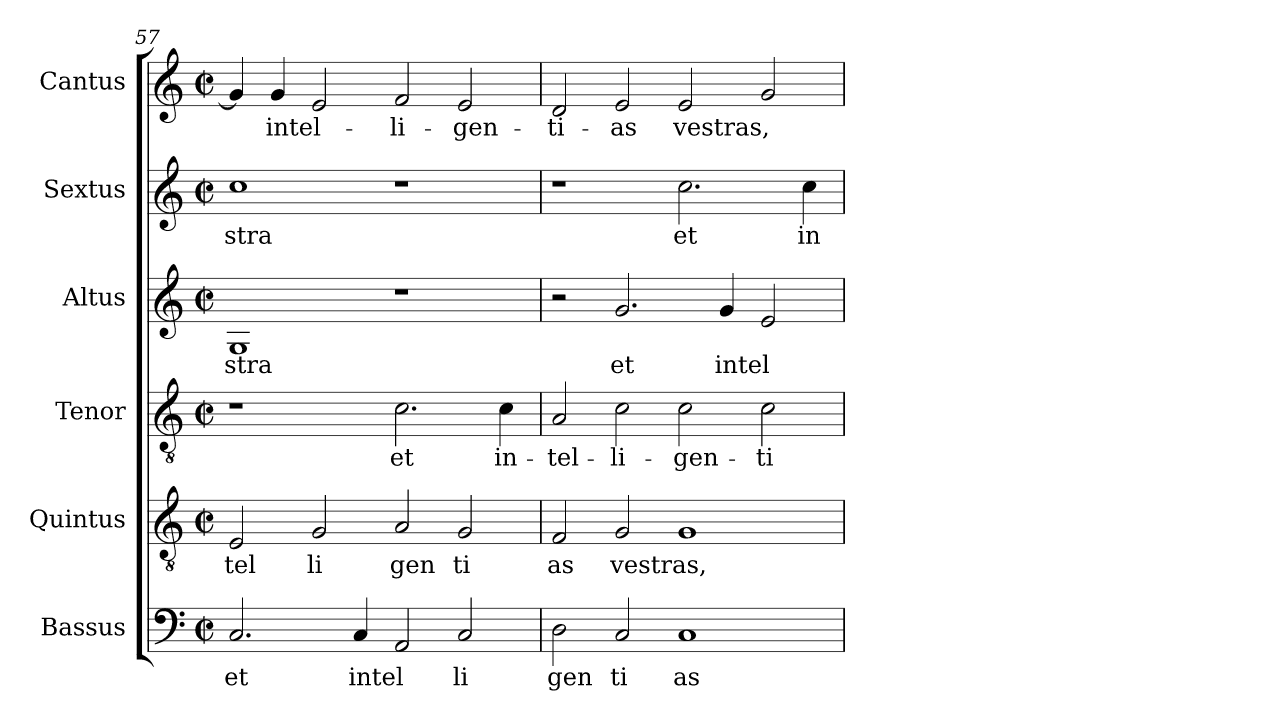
**kern	**text	**kern	**text	**kern	**text	**kern	**text	**kern	**text	**kern	**text
*part6	*part6	*part5	*part5	*part4	*part4	*part3	*part3	*part2	*part2	*part1	*part1
*staff6	*staff6	*staff5	*staff5	*staff4	*staff4	*staff3	*staff3	*staff2	*staff2	*staff1	*staff1
*I"Bassus	*	*I"Quintus	*	*I"Tenor	*	*I"Altus	*	*I"Sextus	*	*I"Cantus	*
*clefF4	*	*clefGv2	*	*clefGv2	*	*clefG2	*	*clefG2	*	*clefG2	*
*M2/2	*	*M2/2	*	*M2/2	*	*M2/2	*	*M2/2	*	*M2/2	*
*met(c|)	*	*met(c|)	*	*met(c|)	*	*met(c|)	*	*met(c|)	*	*met(c|)	*
=57	=57	=57	=57	=57	=57	=57	=57	=57	=57	=57	=57
!	!LO:LY:b:cj	!	!LO:LY:b:cj	!	!	!	!LO:LY:b:cj	!	!LO:LY:b:cj	!	!
2.C/	et	2E/	tel	1r	.	1G	stra	1cc	-stra	4g/]	.
!	!	!	!	!	!	!	!	!	!	!	!LO:LY:b
.	.	.	.	.	.	.	.	.	.	4g/	intel-
!	!	!	!LO:LY:b:cj	!	!	!	!	!	!	!	!
.	.	2G/	li	.	.	.	.	.	.	2e/	.
!	!LO:LY:b	!	!	!	!	!	!	!	!	!	!
4C/	intel	.	.	.	.	.	.	.	.	.	.
!	!	!	!LO:LY:b:cj	!	!LO:LY:b:cj	!	!	!	!	!	!LO:LY:b:cj
2AA/	.	2A/	gen	2.c\	et	1r	.	1r	.	2f/	-li-
!	!LO:LY:b:cj	!	!LO:LY:b:cj	!	!	!	!	!	!	!	!LO:LY:b:cj
2C/	li	2G/	ti	.	.	.	.	.	.	2e/	-gen-
!	!	!	!	!	!LO:LY:b:cj	!	!	!	!	!	!
.	.	.	.	4c\	in-	.	.	.	.	.	.
=58	=58	=58	=58	=58	=58	=58	=58	=58	=58	=58	=58
!	!LO:LY:b:cj	!	!LO:LY:b:cj	!	!LO:LY:b:cj	!	!	!	!	!	!LO:LY:b:cj
2D\	gen	2F/	as	2A/	-tel-	2r	.	1r	.	2d/	-ti-
!	!LO:LY:b:cj	!	!LO:LY:b	!	!LO:LY:b:cj	!	!LO:LY:b:cj	!	!	!	!LO:LY:b:cj
2C/	ti	2G/	vestras,	2c\	-li-	2.g/	et	.	.	2e/	-as
!	!LO:LY:b:cj	!	!	!	!LO:LY:b:cj	!	!	!	!LO:LY:b:cj	!	!LO:LY:b
1C	as	1G	.	2c\	-gen-	.	.	2.cc\	et	2e/	vestras,
!	!	!	!	!	!	!	!LO:LY:b	!	!	!	!
.	.	.	.	.	.	4g/	intel	.	.	.	.
!	!	!	!	!	!LO:LY:b:cj	!	!	!	!	!	!
.	.	.	.	2c\	-ti-	2e/	.	.	.	2g/	.
!	!	!	!	!	!	!	!	!	!LO:LY:b:cj	!	!
.	.	.	.	.	.	.	.	4cc\	in-	.	.
=	=	=	=	=	=	=	=	=	=	=	=
*-	*-	*-	*-	*-	*-	*-	*-	*-	*-	*-	*-
